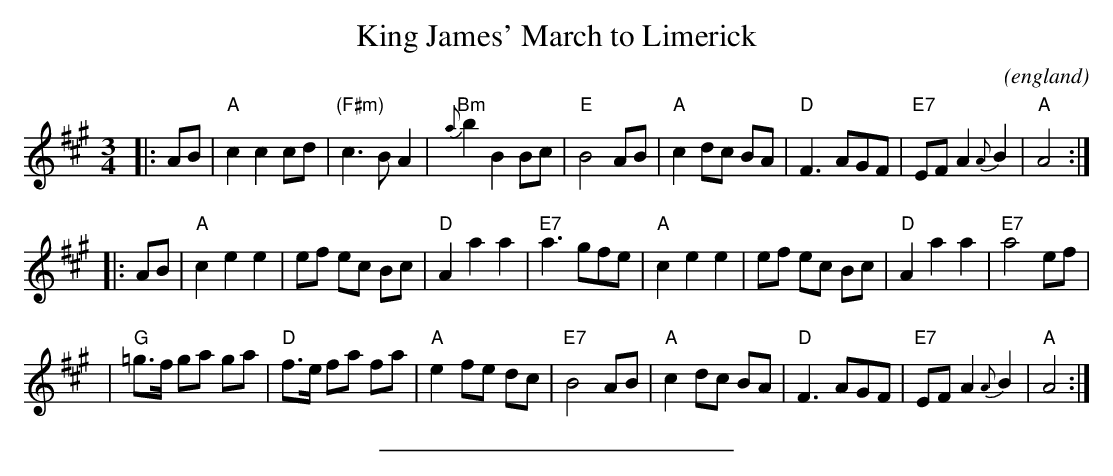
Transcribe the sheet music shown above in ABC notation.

X:1
T: King James' March to Limerick
O:england
C:
M: 3/4
L: 1/8
K: A
|: AB \
| "A"c2 c2 cd | "(F#m)"c3 B A2 | "Bm"{a}b2 B2 Bc | "E"B4 AB \
| "A"c2 dc BA | "D"F3 AGF | "E7"EF A2 {A}B2 | "A"A4 :|
|: AB \
| "A"c2 e2 e2 | ef ec Bc | "D"A2 a2 a2 | "E7"a3 gfe \
| "A"c2 e2 e2 | ef ec Bc | "D"A2 a2 a2 | "E7"a4 ef |
| "G"=g>f ga ga | "D"f>e fa fa | "A"e2 fe dc | "E7"B4 AB \
| "A"c2 dc BA | "D"F3 AGF | "E7"EF A2 {A}B2 | "A"A4 :|
